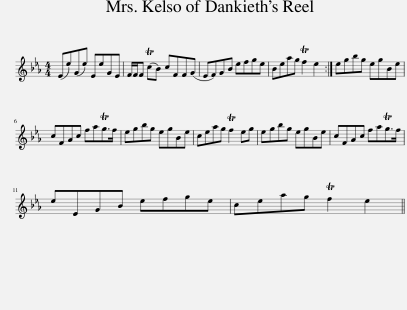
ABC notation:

X:1
L:1/8
M:4/4
I:linebreak $
K:Eb
V:1 treble
V:1
 (Ee)(Ge) EeGE | F/F/F (TcB) cFF(G | EF)GB efge | Beag Tf2 e2 :| egbg egBe |$ %5
 cFAc faTg>f | egbg egBe | ceag Tf2 eg | egbg egBe | cFAc faTg>f |$ %10
 eEGB efge | ceag Tf2 e2 || %12
